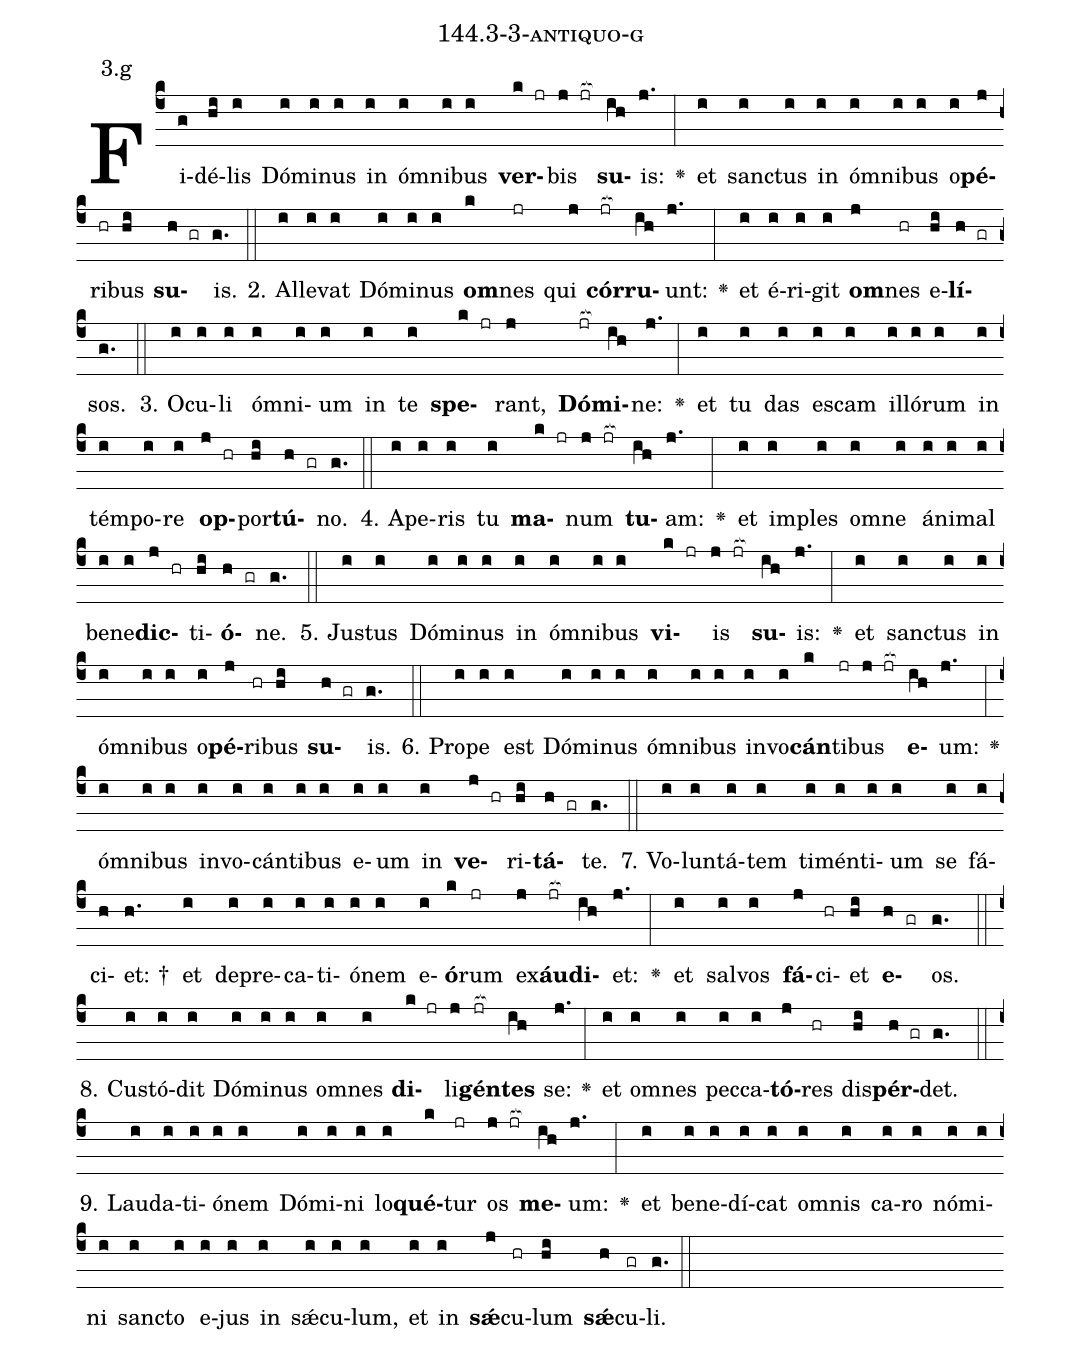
name: 144.3-3-antiquo-g;
annotation: 3.g;
%%
(c4)Fi(g)dé(hi)lis(i) Dó(i)mi(i)nus(i) in(i) óm(i)ni(i)bus(i) <b>ver</b>(k jr)bis(j jr[ocb:1{]) <b>su</b>(ih[ocb:0}])is:(j.) <v>\greheightstar</v>(:) et(i) sanc(i)tus(i) in(i) óm(i)ni(i)bus(i) o(i)<b>pé</b>(j)ri(hr)bus(hi) <b>su</b>(h gr)is.(g.) (::)
2. Al(i)le(i)vat(i) Dó(i)mi(i)nus(i) <b>om</b>(k)nes(jr) qui(j) <b>cór</b>(jr[ocb:1{])<b>ru</b>(ih[ocb:0}])unt:(j.) <v>\greheightstar</v>(:) et(i) é(i)ri(i)git(i) <b>om</b>(j)nes(hr) e(hi)<b>lí</b>(h gr)sos.(g.) (::)
3. O(i)cu(i)li(i) óm(i)ni(i)um(i) in(i) te(i) <b>spe</b>(k jr)rant,(j) <b>Dó</b>(jr[ocb:1{])<b>mi</b>(ih[ocb:0}])ne:(j.) <v>\greheightstar</v>(:) et(i) tu(i) das(i) es(i)cam(i) il(i)ló(i)rum(i) in(i) tém(i)po(i)re(i) <b>op</b>(j hr)por(hi)<b>tú</b>(h gr)no.(g.) (::)
4. A(i)pe(i)ris(i) tu(i) <b>ma</b>(k jr)num(j jr[ocb:1{]) <b>tu</b>(ih[ocb:0}])am:(j.) <v>\greheightstar</v>(:) et(i) im(i)ples(i) om(i)ne(i) á(i)ni(i)mal(i) be(i)ne(i)<b>dic</b>(j hr)ti(hi)<b>ó</b>(h gr)ne.(g.) (::)
5. Jus(i)tus(i) Dó(i)mi(i)nus(i) in(i) óm(i)ni(i)bus(i) <b>vi</b>(k jr)is(j jr[ocb:1{]) <b>su</b>(ih[ocb:0}])is:(j.) <v>\greheightstar</v>(:) et(i) sanc(i)tus(i) in(i) óm(i)ni(i)bus(i) o(i)<b>pé</b>(j)ri(hr)bus(hi) <b>su</b>(h gr)is.(g.) (::)
6. Pro(i)pe(i) est(i) Dó(i)mi(i)nus(i) óm(i)ni(i)bus(i) in(i)vo(i)<b>cán</b>(k)ti(jr)bus(j jr[ocb:1{]) <b>e</b>(ih[ocb:0}])um:(j.) <v>\greheightstar</v>(:) óm(i)ni(i)bus(i) in(i)vo(i)cán(i)ti(i)bus(i) e(i)um(i) in(i) <b>ve</b>(j hr)ri(hi)<b>tá</b>(h gr)te.(g.) (::)
7. Vo(i)lun(i)tá(i)tem(i) ti(i)mén(i)ti(i)um(i) se(i) fá(i)ci(h)et: †(h.) et(i) de(i)pre(i)ca(i)ti(i)ó(i)nem(i) e(i)<b>ó</b>(k)rum(jr) ex(j)<b>áu</b>(jr[ocb:1{])<b>di</b>(ih[ocb:0}])et:(j.) <v>\greheightstar</v>(:) et(i) sal(i)vos(i) <b>fá</b>(j)ci(hr)et(hi) <b>e</b>(h gr)os.(g.) (::)
8. Cus(i)tó(i)dit(i) Dó(i)mi(i)nus(i) om(i)nes(i) <b>di</b>(k jr)li(j)<b>gén</b>(jr[ocb:1{])<b>tes</b>(ih[ocb:0}]) se:(j.) <v>\greheightstar</v>(:) et(i) om(i)nes(i) pec(i)ca(i)<b>tó</b>(j)res(hr) dis(hi)<b>pér</b>(h gr)det.(g.) (::)
9. Lau(i)da(i)ti(i)ó(i)nem(i) Dó(i)mi(i)ni(i) lo(i)<b>qué</b>(k)tur(jr) os(j jr[ocb:1{]) <b>me</b>(ih[ocb:0}])um:(j.) <v>\greheightstar</v>(:) et(i) be(i)ne(i)dí(i)cat(i) om(i)nis(i) ca(i)ro(i) nó(i)mi(i)ni(i) sanc(i)to(i) e(i)jus(i) in(i) sǽ(i)cu(i)lum,(i) et(i) in(i) <b>sǽ</b>(j)cu(hr)lum(hi) <b>sǽ</b>(h)cu(gr)li.(g.) (::)
